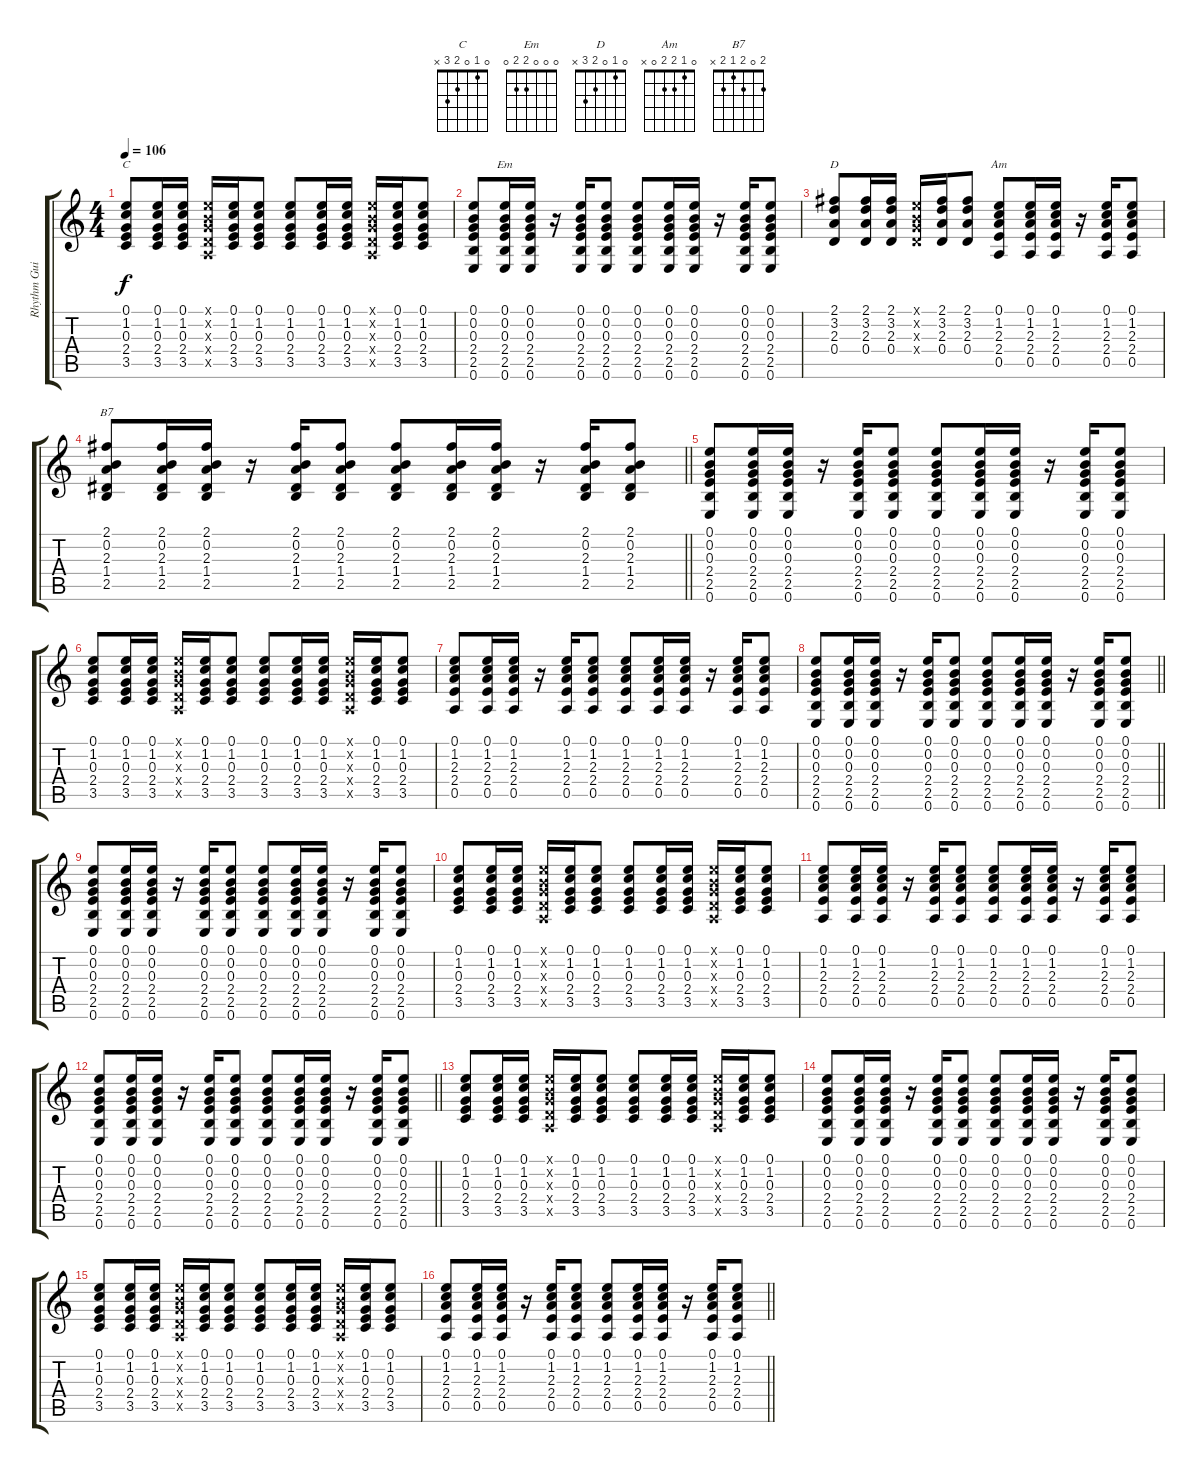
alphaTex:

\track ("Rhythm Guitar" "Rhythm Gui") {instrument acousticguitarsteel}
\staff {score tabs}
\tuning (E4 B3 G3 D3 A2 E2) {hide}
\chord ("C" 0 1 0 2 3 x)
\chord ("Em" 0 0 0 2 2 0)
\chord ("D" 0 1 0 2 3 x)
\chord ("Am" 0 1 2 2 0 x)
\chord ("B7" 2 0 2 1 2 x)
\ts (4 4)
\tempo 106
\clef g2
\ks c
(0.1 1.2 0.3 2.4 3.5).8{ch "C" dy f} (0.1 1.2 0.3 2.4 3.5).16 (0.1 1.2 0.3 2.4 3.5).16 (0.1{x} 0.2{x} 0.3{x} 0.4{x} 0.5{x}).16 (0.1 1.2 0.3 2.4 3.5).16 (0.1 1.2 0.3 2.4 3.5).8 (0.1 1.2 0.3 2.4 3.5).8 (0.1 1.2 0.3 2.4 3.5).16 (0.1 1.2 0.3 2.4 3.5).16 (0.1{x} 0.2{x} 0.3{x} 0.4{x} 0.5{x}).16 (0.1 1.2 0.3 2.4 3.5).16 (0.1 1.2 0.3 2.4 3.5).8 |
(0.1 0.2 0.3 2.4 2.5 0.6).8 (0.1 0.2 0.3 2.4 2.5 0.6).16{ch "Em"} (0.1 0.2 0.3 2.4 2.5 0.6).16 r.16 (0.1 0.2 0.3 2.4 2.5 0.6).16 (0.1 0.2 0.3 2.4 2.5 0.6).8 (0.1 0.2 0.3 2.4 2.5 0.6).8 (0.1 0.2 0.3 2.4 2.5 0.6).16 (0.1 0.2 0.3 2.4 2.5 0.6).16 r.16 (0.1 0.2 0.3 2.4 2.5 0.6).16 (0.1 0.2 0.3 2.4 2.5 0.6).8 |
(2.1 3.2 2.3 0.4).8{ch "D"} (2.1 3.2 2.3 0.4).16 (2.1 3.2 2.3 0.4).16 (0.1{x} 0.2{x} 0.3{x} 0.4{x}).16 (2.1 3.2 2.3 0.4).16 (2.1 3.2 2.3 0.4).8 (0.1 1.2 2.3 2.4 0.5).8{ch "Am"} (0.1 1.2 2.3 2.4 0.5).16 (0.1 1.2 2.3 2.4 0.5).16 r.16 (0.1 1.2 2.3 2.4 0.5).16 (0.1 1.2 2.3 2.4 0.5).8 |
\barLineRight lightlight
(2.1 0.2 2.3 1.4 2.5).8{ch "B7"} (2.1 0.2 2.3 1.4 2.5).16 (2.1 0.2 2.3 1.4 2.5).16 r.16 (2.1 0.2 2.3 1.4 2.5).16 (2.1 0.2 2.3 1.4 2.5).8 (2.1 0.2 2.3 1.4 2.5).8 (2.1 0.2 2.3 1.4 2.5).16 (2.1 0.2 2.3 1.4 2.5).16 r.16 (2.1 0.2 2.3 1.4 2.5).16 (2.1 0.2 2.3 1.4 2.5).8 |
(0.1 0.2 0.3 2.4 2.5 0.6).8 (0.1 0.2 0.3 2.4 2.5 0.6).16 (0.1 0.2 0.3 2.4 2.5 0.6).16 r.16 (0.1 0.2 0.3 2.4 2.5 0.6).16 (0.1 0.2 0.3 2.4 2.5 0.6).8 (0.1 0.2 0.3 2.4 2.5 0.6).8 (0.1 0.2 0.3 2.4 2.5 0.6).16 (0.1 0.2 0.3 2.4 2.5 0.6).16 r.16 (0.1 0.2 0.3 2.4 2.5 0.6).16 (0.1 0.2 0.3 2.4 2.5 0.6).8 |
(0.1 1.2 0.3 2.4 3.5).8 (0.1 1.2 0.3 2.4 3.5).16 (0.1 1.2 0.3 2.4 3.5).16 (0.1{x} 0.2{x} 0.3{x} 0.4{x} 0.5{x}).16 (0.1 1.2 0.3 2.4 3.5).16 (0.1 1.2 0.3 2.4 3.5).8 (0.1 1.2 0.3 2.4 3.5).8 (0.1 1.2 0.3 2.4 3.5).16 (0.1 1.2 0.3 2.4 3.5).16 (0.1{x} 0.2{x} 0.3{x} 0.4{x} 0.5{x}).16 (0.1 1.2 0.3 2.4 3.5).16 (0.1 1.2 0.3 2.4 3.5).8 |
(0.1 1.2 2.3 2.4 0.5).8 (0.1 1.2 2.3 2.4 0.5).16 (0.1 1.2 2.3 2.4 0.5).16 r.16 (0.1 1.2 2.3 2.4 0.5).16 (0.1 1.2 2.3 2.4 0.5).8 (0.1 1.2 2.3 2.4 0.5).8 (0.1 1.2 2.3 2.4 0.5).16 (0.1 1.2 2.3 2.4 0.5).16 r.16 (0.1 1.2 2.3 2.4 0.5).16 (0.1 1.2 2.3 2.4 0.5).8 |
\barLineRight lightlight
(0.1 0.2 0.3 2.4 2.5 0.6).8 (0.1 0.2 0.3 2.4 2.5 0.6).16 (0.1 0.2 0.3 2.4 2.5 0.6).16 r.16 (0.1 0.2 0.3 2.4 2.5 0.6).16 (0.1 0.2 0.3 2.4 2.5 0.6).8 (0.1 0.2 0.3 2.4 2.5 0.6).8 (0.1 0.2 0.3 2.4 2.5 0.6).16 (0.1 0.2 0.3 2.4 2.5 0.6).16 r.16 (0.1 0.2 0.3 2.4 2.5 0.6).16 (0.1 0.2 0.3 2.4 2.5 0.6).8 |
(0.1 0.2 0.3 2.4 2.5 0.6).8 (0.1 0.2 0.3 2.4 2.5 0.6).16 (0.1 0.2 0.3 2.4 2.5 0.6).16 r.16 (0.1 0.2 0.3 2.4 2.5 0.6).16 (0.1 0.2 0.3 2.4 2.5 0.6).8 (0.1 0.2 0.3 2.4 2.5 0.6).8 (0.1 0.2 0.3 2.4 2.5 0.6).16 (0.1 0.2 0.3 2.4 2.5 0.6).16 r.16 (0.1 0.2 0.3 2.4 2.5 0.6).16 (0.1 0.2 0.3 2.4 2.5 0.6).8 |
(0.1 1.2 0.3 2.4 3.5).8 (0.1 1.2 0.3 2.4 3.5).16 (0.1 1.2 0.3 2.4 3.5).16 (0.1{x} 0.2{x} 0.3{x} 0.4{x} 0.5{x}).16 (0.1 1.2 0.3 2.4 3.5).16 (0.1 1.2 0.3 2.4 3.5).8 (0.1 1.2 0.3 2.4 3.5).8 (0.1 1.2 0.3 2.4 3.5).16 (0.1 1.2 0.3 2.4 3.5).16 (0.1{x} 0.2{x} 0.3{x} 0.4{x} 0.5{x}).16 (0.1 1.2 0.3 2.4 3.5).16 (0.1 1.2 0.3 2.4 3.5).8 |
(0.1 1.2 2.3 2.4 0.5).8 (0.1 1.2 2.3 2.4 0.5).16 (0.1 1.2 2.3 2.4 0.5).16 r.16 (0.1 1.2 2.3 2.4 0.5).16 (0.1 1.2 2.3 2.4 0.5).8 (0.1 1.2 2.3 2.4 0.5).8 (0.1 1.2 2.3 2.4 0.5).16 (0.1 1.2 2.3 2.4 0.5).16 r.16 (0.1 1.2 2.3 2.4 0.5).16 (0.1 1.2 2.3 2.4 0.5).8 |
\barLineRight lightlight
(0.1 0.2 0.3 2.4 2.5 0.6).8 (0.1 0.2 0.3 2.4 2.5 0.6).16 (0.1 0.2 0.3 2.4 2.5 0.6).16 r.16 (0.1 0.2 0.3 2.4 2.5 0.6).16 (0.1 0.2 0.3 2.4 2.5 0.6).8 (0.1 0.2 0.3 2.4 2.5 0.6).8 (0.1 0.2 0.3 2.4 2.5 0.6).16 (0.1 0.2 0.3 2.4 2.5 0.6).16 r.16 (0.1 0.2 0.3 2.4 2.5 0.6).16 (0.1 0.2 0.3 2.4 2.5 0.6).8 |
(0.1 1.2 0.3 2.4 3.5).8 (0.1 1.2 0.3 2.4 3.5).16 (0.1 1.2 0.3 2.4 3.5).16 (0.1{x} 0.2{x} 0.3{x} 0.4{x} 0.5{x}).16 (0.1 1.2 0.3 2.4 3.5).16 (0.1 1.2 0.3 2.4 3.5).8 (0.1 1.2 0.3 2.4 3.5).8 (0.1 1.2 0.3 2.4 3.5).16 (0.1 1.2 0.3 2.4 3.5).16 (0.1{x} 0.2{x} 0.3{x} 0.4{x} 0.5{x}).16 (0.1 1.2 0.3 2.4 3.5).16 (0.1 1.2 0.3 2.4 3.5).8 |
(0.1 0.2 0.3 2.4 2.5 0.6).8 (0.1 0.2 0.3 2.4 2.5 0.6).16 (0.1 0.2 0.3 2.4 2.5 0.6).16 r.16 (0.1 0.2 0.3 2.4 2.5 0.6).16 (0.1 0.2 0.3 2.4 2.5 0.6).8 (0.1 0.2 0.3 2.4 2.5 0.6).8 (0.1 0.2 0.3 2.4 2.5 0.6).16 (0.1 0.2 0.3 2.4 2.5 0.6).16 r.16 (0.1 0.2 0.3 2.4 2.5 0.6).16 (0.1 0.2 0.3 2.4 2.5 0.6).8 |
(0.1 1.2 0.3 2.4 3.5).8 (0.1 1.2 0.3 2.4 3.5).16 (0.1 1.2 0.3 2.4 3.5).16 (0.1{x} 0.2{x} 0.3{x} 0.4{x} 0.5{x}).16 (0.1 1.2 0.3 2.4 3.5).16 (0.1 1.2 0.3 2.4 3.5).8 (0.1 1.2 0.3 2.4 3.5).8 (0.1 1.2 0.3 2.4 3.5).16 (0.1 1.2 0.3 2.4 3.5).16 (0.1{x} 0.2{x} 0.3{x} 0.4{x} 0.5{x}).16 (0.1 1.2 0.3 2.4 3.5).16 (0.1 1.2 0.3 2.4 3.5).8 |
\barLineRight lightlight
(0.1 1.2 2.3 2.4 0.5).8 (0.1 1.2 2.3 2.4 0.5).16 (0.1 1.2 2.3 2.4 0.5).16 r.16 (0.1 1.2 2.3 2.4 0.5).16 (0.1 1.2 2.3 2.4 0.5).8 (0.1 1.2 2.3 2.4 0.5).8 (0.1 1.2 2.3 2.4 0.5).16 (0.1 1.2 2.3 2.4 0.5).16 r.16 (0.1 1.2 2.3 2.4 0.5).16 (0.1 1.2 2.3 2.4 0.5).8
